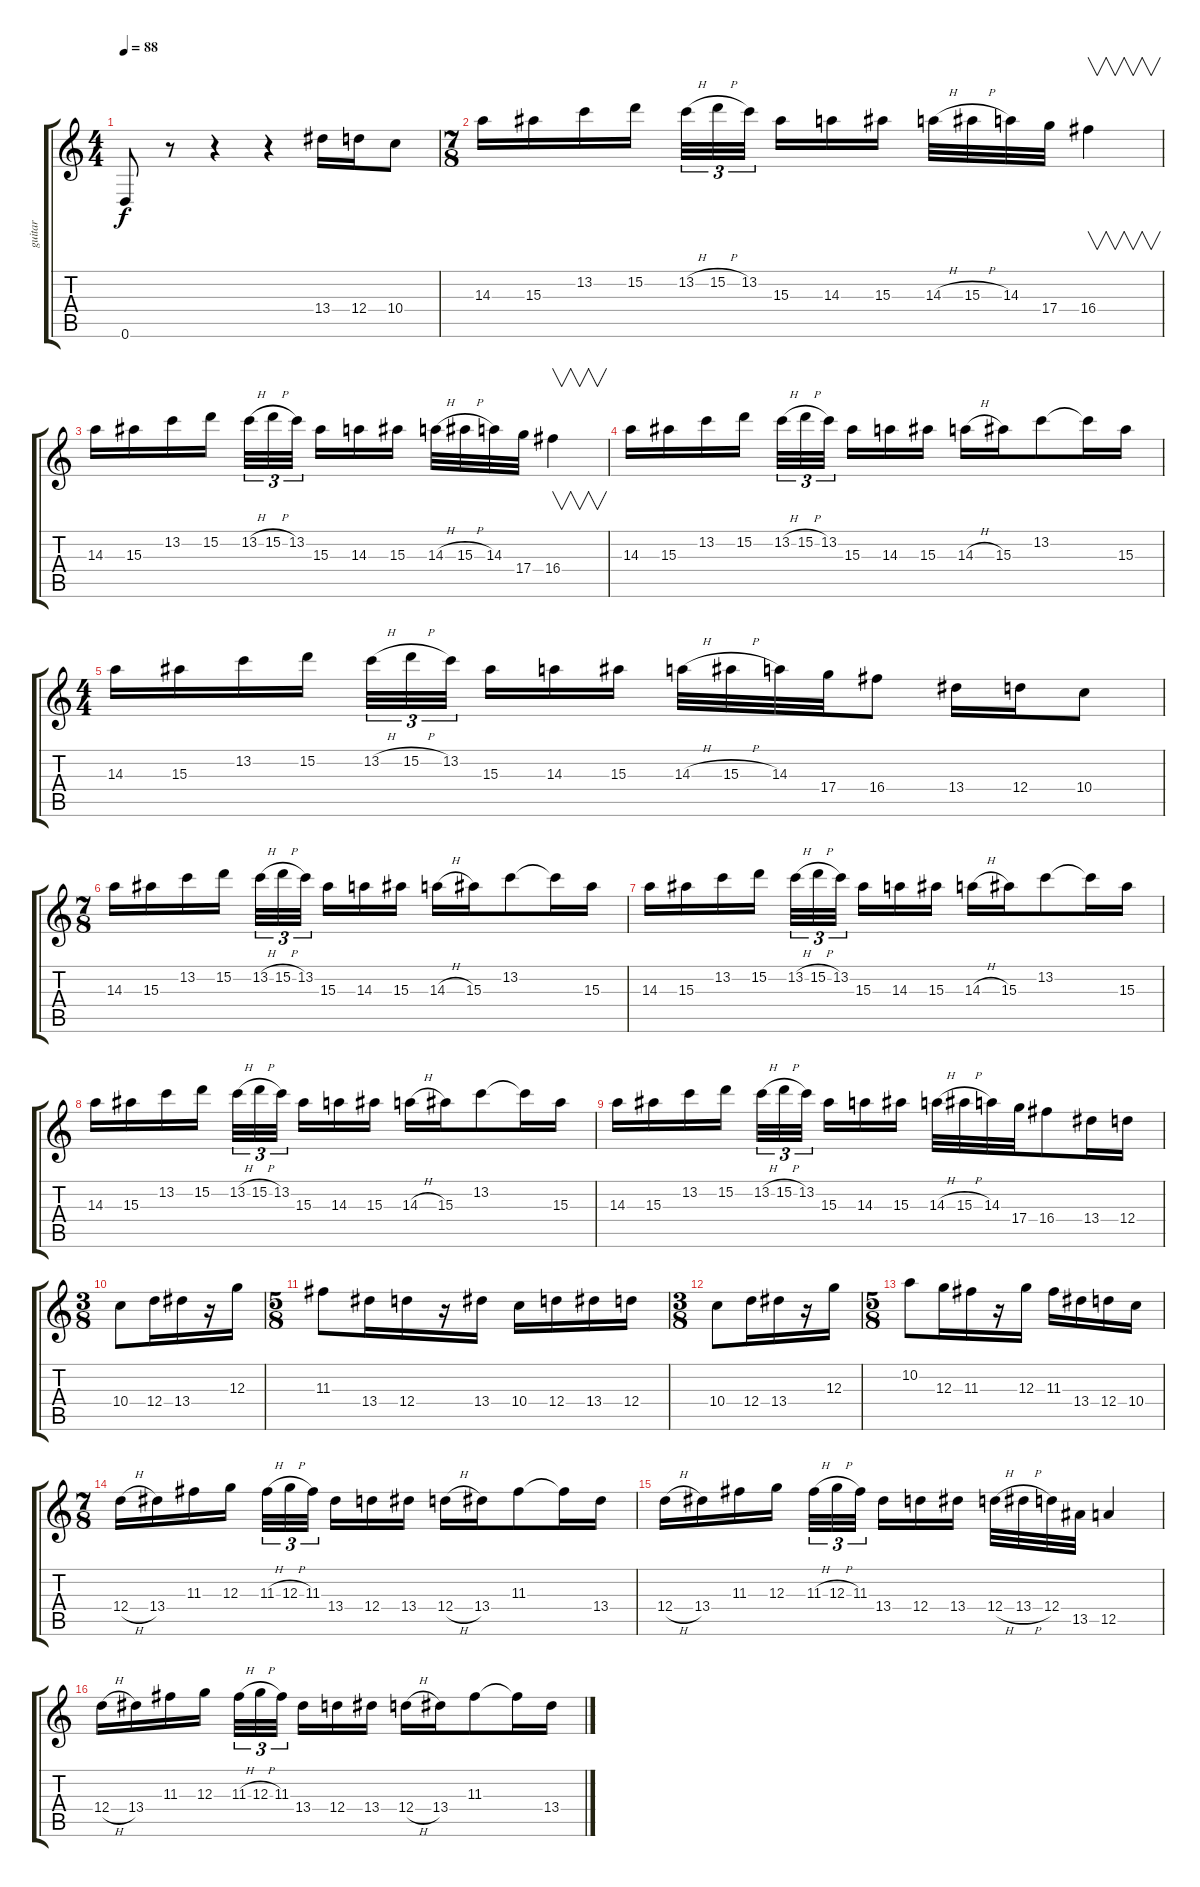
\track ("guitar" "guitar") {instrument distortionguitar}
\staff {score tabs}
\tuning (E4 B3 G3 D3 A2 D2) {hide}
\ts (4 4)
\tempo 88
\clef g2
\ks c
0.6.8{dy f} r.8 r.4 r.4 13.4.16 12.4.16 10.4.8 |
\ts (7 8)
14.3.16 15.3.16 13.2.16 15.2.16 13.2{h}.32{tu (3 2)} 15.2{h}.32{tu (3 2)} 13.2.32{tu (3 2)} 15.3.16 14.3.16 15.3.16 14.3{h}.32 15.3{h}.32 14.3.32 17.4.32 16.4.4{v} |
14.3.16 15.3.16 13.2.16 15.2.16 13.2{h}.32{tu (3 2)} 15.2{h}.32{tu (3 2)} 13.2.32{tu (3 2)} 15.3.16 14.3.16 15.3.16 14.3{h}.32 15.3{h}.32 14.3.32 17.4.32 16.4.4{v} |
14.3.16 15.3.16 13.2.16 15.2.16 13.2{h}.32{tu (3 2)} 15.2{h}.32{tu (3 2)} 13.2.32{tu (3 2)} 15.3.16 14.3.16 15.3.16 14.3{h}.16 15.3.16 13.2.8 13.2{t}.16 15.3.16 |
\ts (4 4)
14.3.16 15.3.16 13.2.16 15.2.16 13.2{h}.32{tu (3 2)} 15.2{h}.32{tu (3 2)} 13.2.32{tu (3 2)} 15.3.16 14.3.16 15.3.16 14.3{h}.32 15.3{h}.32 14.3.32 17.4.32 16.4.8 13.4.16 12.4.16 10.4.8 |
\ts (7 8)
14.3.16 15.3.16 13.2.16 15.2.16 13.2{h}.32{tu (3 2)} 15.2{h}.32{tu (3 2)} 13.2.32{tu (3 2)} 15.3.16 14.3.16 15.3.16 14.3{h}.16 15.3.16 13.2.8 13.2{t}.16 15.3.16 |
14.3.16 15.3.16 13.2.16 15.2.16 13.2{h}.32{tu (3 2)} 15.2{h}.32{tu (3 2)} 13.2.32{tu (3 2)} 15.3.16 14.3.16 15.3.16 14.3{h}.16 15.3.16 13.2.8 13.2{t}.16 15.3.16 |
14.3.16 15.3.16 13.2.16 15.2.16 13.2{h}.32{tu (3 2)} 15.2{h}.32{tu (3 2)} 13.2.32{tu (3 2)} 15.3.16 14.3.16 15.3.16 14.3{h}.16 15.3.16 13.2.8 13.2{t}.16 15.3.16 |
14.3.16 15.3.16 13.2.16 15.2.16 13.2{h}.32{tu (3 2)} 15.2{h}.32{tu (3 2)} 13.2.32{tu (3 2)} 15.3.16 14.3.16 15.3.16 14.3{h}.32 15.3{h}.32 14.3.32 17.4.32 16.4.8 13.4.16 12.4.16 |
\ts (3 8)
10.4.8 12.4.16 13.4.16 r.16 12.3.16 |
\ts (5 8)
11.3.8 13.4.16 12.4.16 r.16 13.4.16 10.4.16 12.4.16 13.4.16 12.4.16 |
\ts (3 8)
10.4.8 12.4.16 13.4.16 r.16 12.3.16 |
\ts (5 8)
10.2.8 12.3.16 11.3.16 r.16 12.3.16 11.3.16 13.4.16 12.4.16 10.4.16 |
\ts (7 8)
12.4{h}.16 13.4.16 11.3.16 12.3.16 11.3{h}.32{tu (3 2)} 12.3{h}.32{tu (3 2)} 11.3.32{tu (3 2)} 13.4.16 12.4.16 13.4.16 12.4{h}.16 13.4.16 11.3.8 11.3{t}.16 13.4.16 |
12.4{h}.16 13.4.16 11.3.16 12.3.16 11.3{h}.32{tu (3 2)} 12.3{h}.32{tu (3 2)} 11.3.32{tu (3 2)} 13.4.16 12.4.16 13.4.16 12.4{h}.32 13.4{h}.32 12.4.32 13.5.32 12.5.4 |
12.4{h}.16 13.4.16 11.3.16 12.3.16 11.3{h}.32{tu (3 2)} 12.3{h}.32{tu (3 2)} 11.3.32{tu (3 2)} 13.4.16 12.4.16 13.4.16 12.4{h}.16 13.4.16 11.3.8 11.3{t}.16 13.4.16
